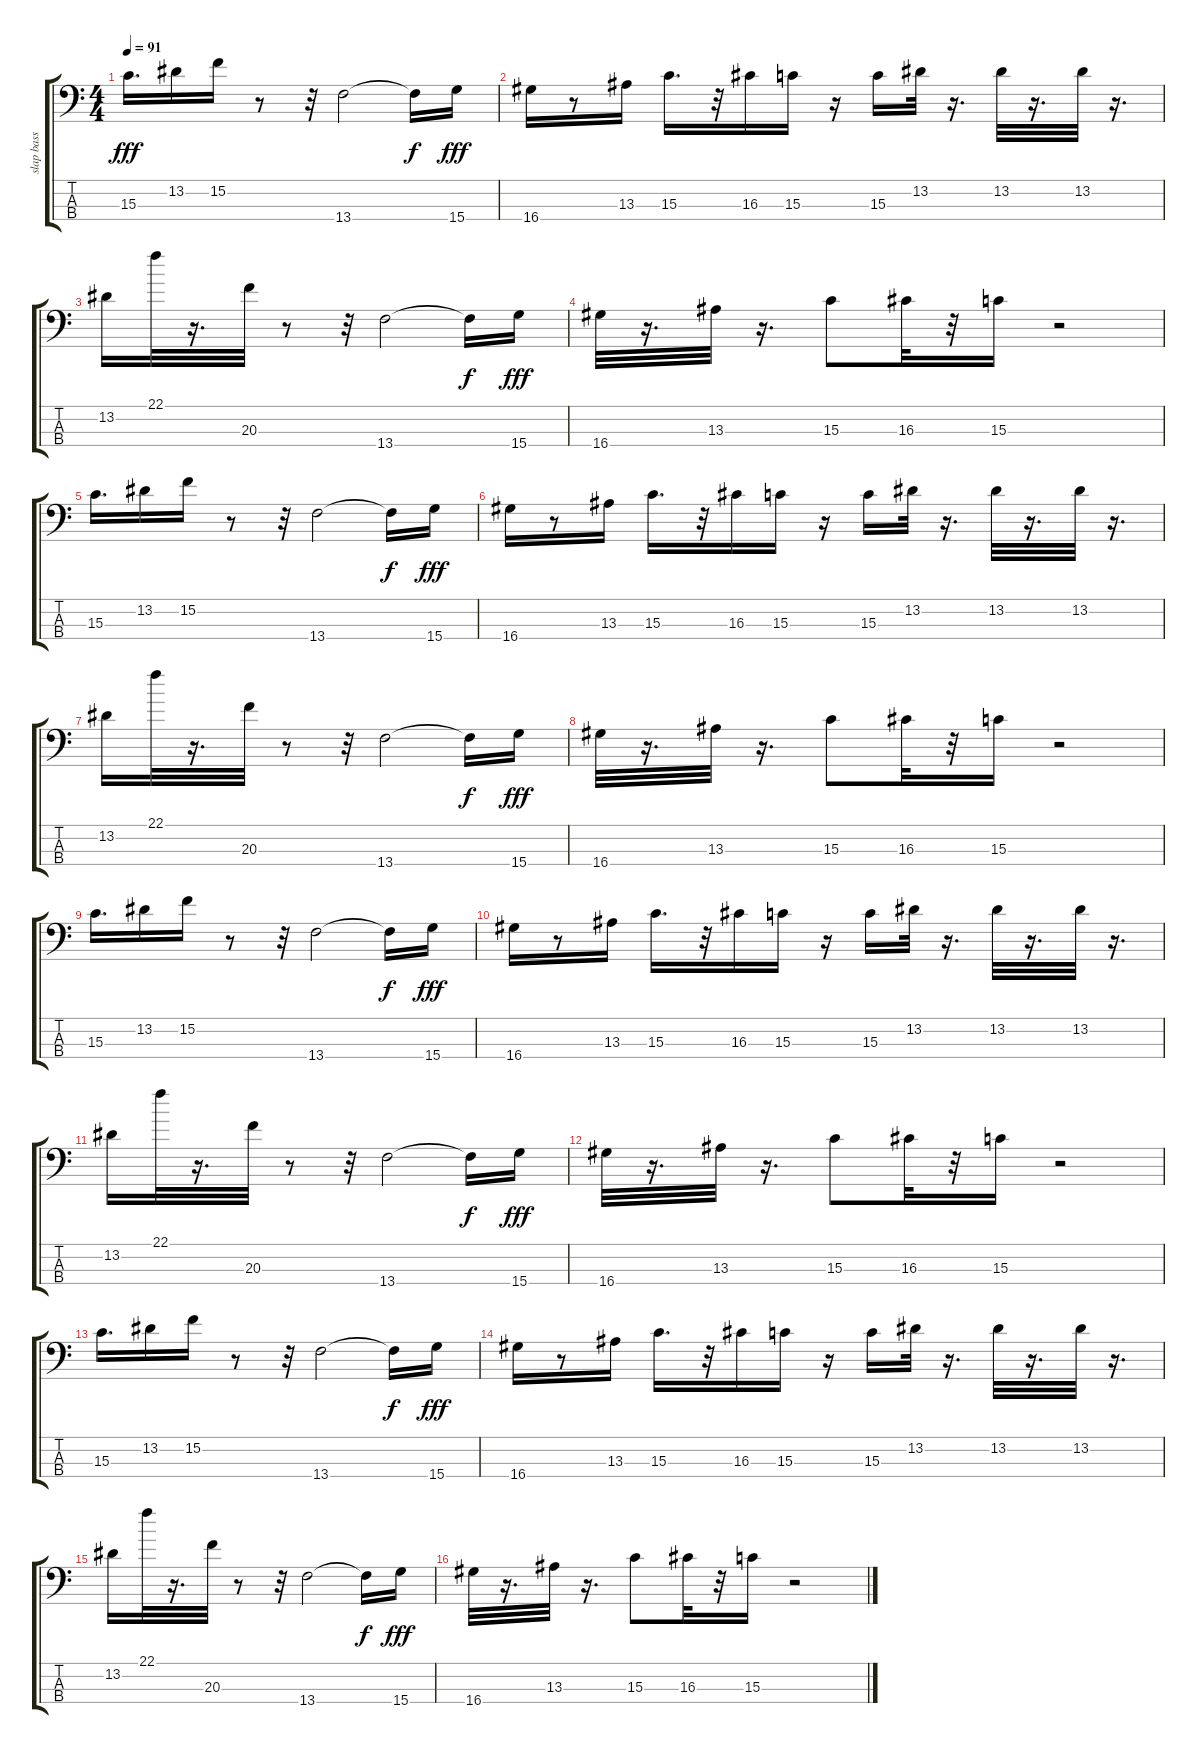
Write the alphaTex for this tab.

\track ("slap bass" "slap bass") {instrument slapbass2}
\staff {score tabs}
\tuning (G2 D2 A1 E1) {hide}
\ts (4 4)
\tempo 91
\clef f4
\ks c
15.3.16{d dy fff} 13.2.16 15.2.16 r.8 r.32 13.4.2 13.4{t}.16{dy f} 15.4.16{dy fff} |
16.4.16 r.8 13.3.16 15.3.16{d} r.32 16.3.16 15.3.16 r.16 15.3.16 13.2.32 r.16{d} 13.2.32 r.16{d} 13.2.32 r.16{d} |
13.2.16 22.1.32 r.16{d} 20.3.32 r.8 r.32 13.4.2 13.4{t}.16{dy f} 15.4.16{dy fff} |
16.4.32 r.16{d} 13.3.32 r.16{d} 15.3.8 16.3.32 r.32 15.3.16 r.2 |
15.3.16{d} 13.2.16 15.2.16 r.8 r.32 13.4.2 13.4{t}.16{dy f} 15.4.16{dy fff} |
16.4.16 r.8 13.3.16 15.3.16{d} r.32 16.3.16 15.3.16 r.16 15.3.16 13.2.32 r.16{d} 13.2.32 r.16{d} 13.2.32 r.16{d} |
13.2.16 22.1.32 r.16{d} 20.3.32 r.8 r.32 13.4.2 13.4{t}.16{dy f} 15.4.16{dy fff} |
16.4.32 r.16{d} 13.3.32 r.16{d} 15.3.8 16.3.32 r.32 15.3.16 r.2 |
15.3.16{d} 13.2.16 15.2.16 r.8 r.32 13.4.2 13.4{t}.16{dy f} 15.4.16{dy fff} |
16.4.16 r.8 13.3.16 15.3.16{d} r.32 16.3.16 15.3.16 r.16 15.3.16 13.2.32 r.16{d} 13.2.32 r.16{d} 13.2.32 r.16{d} |
13.2.16 22.1.32 r.16{d} 20.3.32 r.8 r.32 13.4.2 13.4{t}.16{dy f} 15.4.16{dy fff} |
16.4.32 r.16{d} 13.3.32 r.16{d} 15.3.8 16.3.32 r.32 15.3.16 r.2 |
15.3.16{d} 13.2.16 15.2.16 r.8 r.32 13.4.2 13.4{t}.16{dy f} 15.4.16{dy fff} |
16.4.16 r.8 13.3.16 15.3.16{d} r.32 16.3.16 15.3.16 r.16 15.3.16 13.2.32 r.16{d} 13.2.32 r.16{d} 13.2.32 r.16{d} |
13.2.16 22.1.32 r.16{d} 20.3.32 r.8 r.32 13.4.2 13.4{t}.16{dy f} 15.4.16{dy fff} |
16.4.32 r.16{d} 13.3.32 r.16{d} 15.3.8 16.3.32 r.32 15.3.16 r.2
